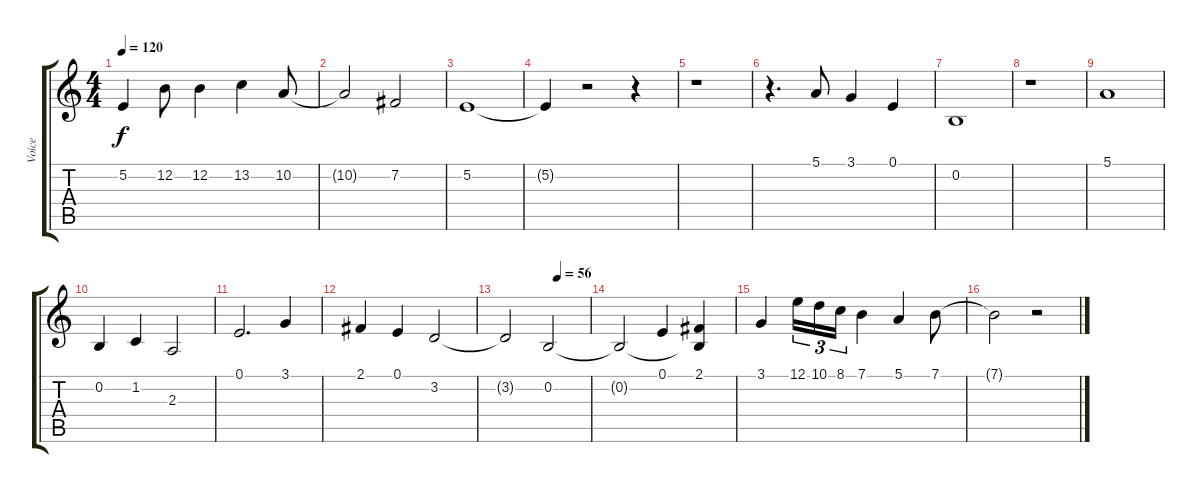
\track ("Voice" "Voice") {instrument pad7halo}
\staff {score tabs}
\tuning (E4 B3 G3 D3 A2 E2) {hide}
\ts (4 4)
\tempo 120
\clef g2
\ks c
5.2.4{dy f} 12.2.8 12.2.4 13.2.4 10.2.8 |
10.2{t}.2 7.2.2 |
5.2.1 |
5.2{t}.4 r.2 r.4 |
r.1 |
r.4{d volume 6 instrument viola} 5.1.8 3.1.4 0.1.4 |
0.2.1 |
r.1 |
5.1.1 |
0.2.4 1.2.4 2.3.2 |
0.1.2{d} 3.1.4 |
2.1.4 0.1.4 3.2.2 |
\tempo (56 0.625)
3.2{t}.2 0.2.2 |
0.2{t}.2 0.1.4 (2.1 0.2{t}).4 |
3.1.4 12.1.16{tu (3 2)} 10.1.16{tu (3 2)} 8.1.16{tu (3 2)} 7.1.4 5.1.4 7.1.8 |
7.1{t}.2 r.2
